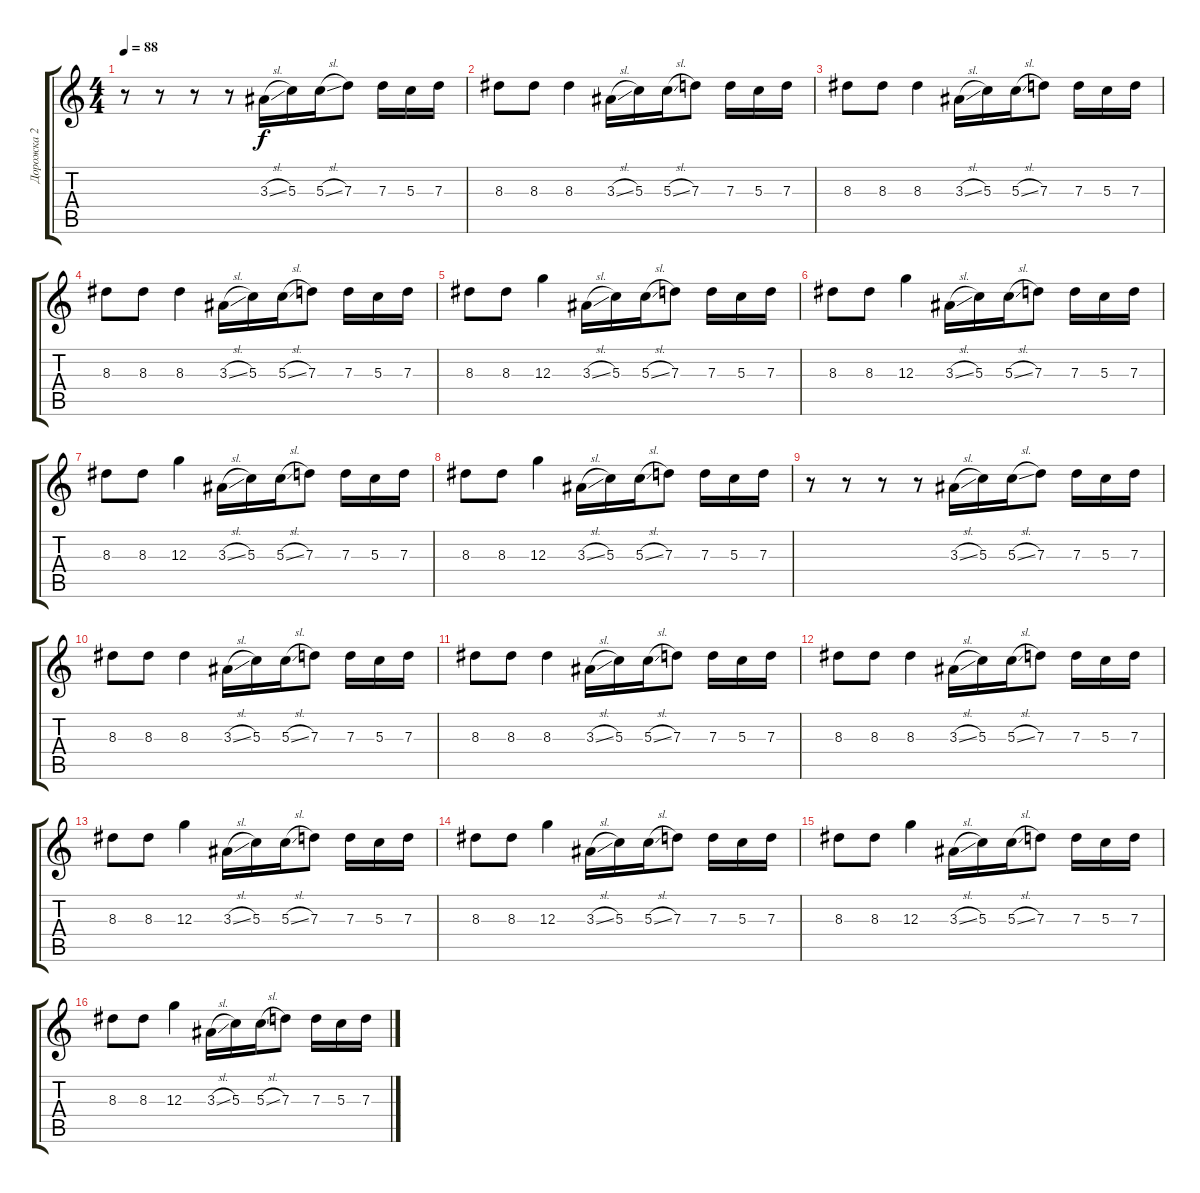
\track ("Дорожка 2" "Дорожка 2") {instrument distortionguitar}
\staff {score tabs}
\tuning (E4 B3 G3 D3 A2 E2) {hide}
\ts (4 4)
\tempo 88
\clef g2
\ks c
r.8{dy f} r.8 r.8 r.8 3.3{sl}.16 5.3.16 5.3{sl}.16 7.3.8 7.3.16 5.3.16 7.3.16 |
8.3.8 8.3.8 8.3.4 3.3{sl}.16 5.3.16 5.3{sl}.16 7.3.8 7.3.16 5.3.16 7.3.16 |
8.3.8 8.3.8 8.3.4 3.3{sl}.16 5.3.16 5.3{sl}.16 7.3.8 7.3.16 5.3.16 7.3.16 |
8.3.8 8.3.8 8.3.4 3.3{sl}.16 5.3.16 5.3{sl}.16 7.3.8 7.3.16 5.3.16 7.3.16 |
8.3.8 8.3.8 12.3.4 3.3{sl}.16 5.3.16 5.3{sl}.16 7.3.8 7.3.16 5.3.16 7.3.16 |
8.3.8 8.3.8 12.3.4 3.3{sl}.16 5.3.16 5.3{sl}.16 7.3.8 7.3.16 5.3.16 7.3.16 |
8.3.8 8.3.8 12.3.4 3.3{sl}.16 5.3.16 5.3{sl}.16 7.3.8 7.3.16 5.3.16 7.3.16 |
8.3.8 8.3.8 12.3.4 3.3{sl}.16 5.3.16 5.3{sl}.16 7.3.8 7.3.16 5.3.16 7.3.16 |
r.8{instrument distortionguitar} r.8 r.8 r.8 3.3{sl}.16 5.3.16 5.3{sl}.16 7.3.8 7.3.16 5.3.16 7.3.16 |
8.3.8 8.3.8 8.3.4 3.3{sl}.16 5.3.16 5.3{sl}.16 7.3.8 7.3.16 5.3.16 7.3.16 |
8.3.8 8.3.8 8.3.4 3.3{sl}.16 5.3.16 5.3{sl}.16 7.3.8 7.3.16 5.3.16 7.3.16 |
8.3.8 8.3.8 8.3.4 3.3{sl}.16 5.3.16 5.3{sl}.16 7.3.8 7.3.16 5.3.16 7.3.16 |
8.3.8 8.3.8 12.3.4 3.3{sl}.16 5.3.16 5.3{sl}.16 7.3.8 7.3.16 5.3.16 7.3.16 |
8.3.8 8.3.8 12.3.4 3.3{sl}.16 5.3.16 5.3{sl}.16 7.3.8 7.3.16 5.3.16 7.3.16 |
8.3.8 8.3.8 12.3.4 3.3{sl}.16 5.3.16 5.3{sl}.16 7.3.8 7.3.16 5.3.16 7.3.16 |
8.3.8 8.3.8 12.3.4 3.3{sl}.16 5.3.16 5.3{sl}.16 7.3.8 7.3.16 5.3.16 7.3.16
